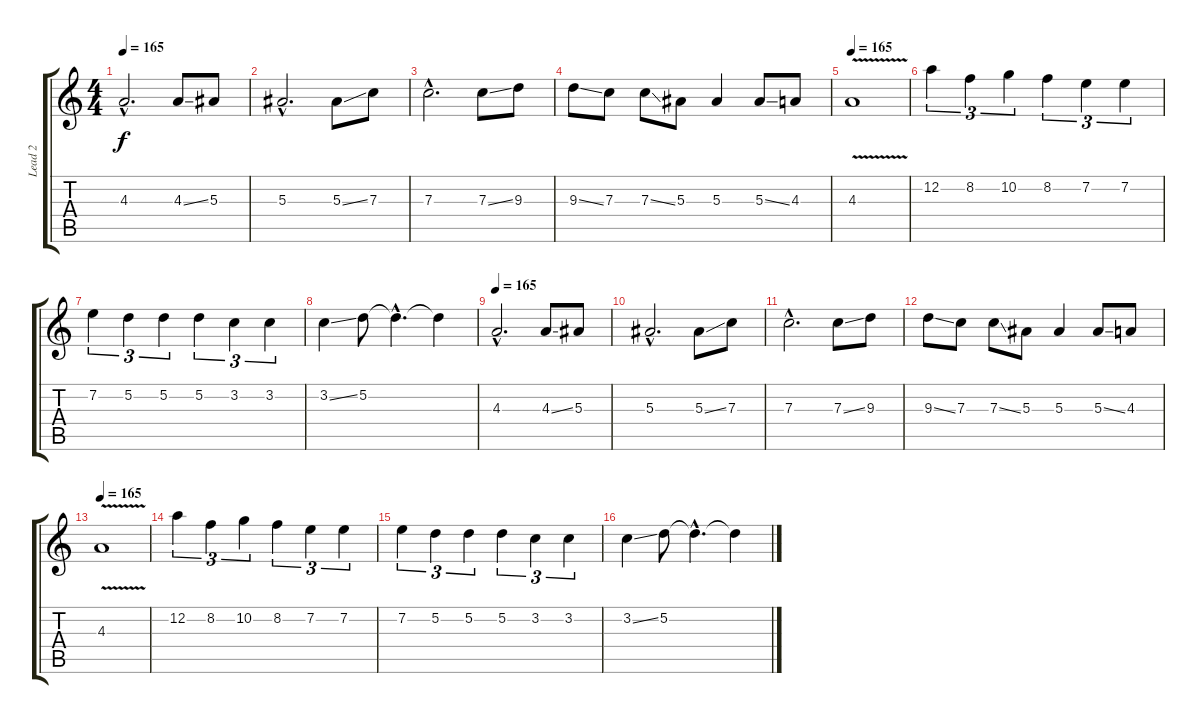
\track ("Lead 2" "Lead 2") {instrument distortionguitar}
\staff {score tabs}
\tuning (D4 A3 F3 C3 G2 D2) {hide}
\ts (4 4)
\tempo 165
\clef g2
\ks c
4.3{hac}.2{d dy f} 4.3{ss}.8 5.3.8 |
5.3{hac}.2{d} 5.3{ss}.8 7.3.8 |
7.3{hac}.2{d} 7.3{ss}.8 9.3.8 |
9.3{ss}.8 7.3.8 7.3{ss}.8 5.3.8 5.3.4 5.3{ss}.8 4.3.8 |
\tempo 165
4.3{v}.1 |
12.2.4{tu (3 2)} 8.2.4{tu (3 2)} 10.2.4{tu (3 2)} 8.2.4{tu (3 2)} 7.2.4{tu (3 2)} 7.2.4{tu (3 2)} |
7.2.4{tu (3 2)} 5.2.4{tu (3 2)} 5.2.4{tu (3 2)} 5.2.4{tu (3 2)} 3.2.4{tu (3 2)} 3.2.4{tu (3 2)} |
3.2{ss}.4 5.2.8 5.2{hac t}.4{d} 5.2{t}.4 |
\tempo 165
4.3{hac}.2{d} 4.3{ss}.8 5.3.8 |
5.3{hac}.2{d} 5.3{ss}.8 7.3.8 |
7.3{hac}.2{d} 7.3{ss}.8 9.3.8 |
9.3{ss}.8 7.3.8 7.3{ss}.8 5.3.8 5.3.4 5.3{ss}.8 4.3.8 |
\tempo 165
4.3{v}.1 |
12.2.4{tu (3 2)} 8.2.4{tu (3 2)} 10.2.4{tu (3 2)} 8.2.4{tu (3 2)} 7.2.4{tu (3 2)} 7.2.4{tu (3 2)} |
7.2.4{tu (3 2)} 5.2.4{tu (3 2)} 5.2.4{tu (3 2)} 5.2.4{tu (3 2)} 3.2.4{tu (3 2)} 3.2.4{tu (3 2)} |
3.2{ss}.4 5.2.8 5.2{hac t}.4{d} 5.2{t}.4
